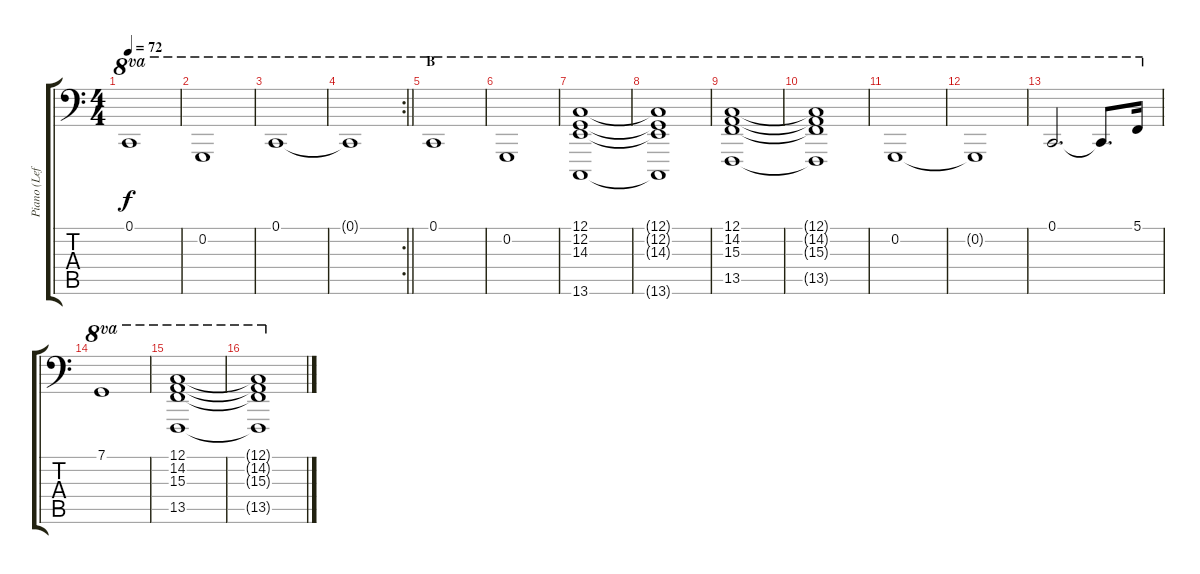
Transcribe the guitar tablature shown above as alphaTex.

\track ("Piano (Left Hand)" "Piano (Lef") {instrument electricgrandpiano}
\staff {score tabs}
\tuning (C3 G2 D2 A1 E1 B0) {hide}
\ts (4 4)
\tempo 72
\clef f4
\ks c
0.1.1{ot 8va dy f} |
0.2.1{ot 8va} |
0.1.1{ot 8va} |
\rc 2
\barLineRight lightlight
0.1{t}.1{ot 8va} |
\section ("" "B")
0.1.1{ot 8va} |
0.2.1{ot 8va} |
(12.1 12.2 14.3 13.6).1{ot 8va} |
(12.1{t} 12.2{t} 14.3{t} 13.6{t}).1{ot 8va} |
(12.1 14.2 15.3 13.5).1{ot 8va} |
(12.1{t} 14.2{t} 15.3{t} 13.5{t}).1{ot 8va} |
0.2.1{ot 8va} |
0.2{t}.1{ot 8va} |
0.1.2{d ot 8va} 0.1{t}.8{d ot 8va} 5.1.16{ot 8va} |
7.1.1{ot 8va} |
(12.1 14.2 15.3 13.5).1{ot 8va} |
(12.1{t} 14.2{t} 15.3{t} 13.5{t}).1{ot 8va}
